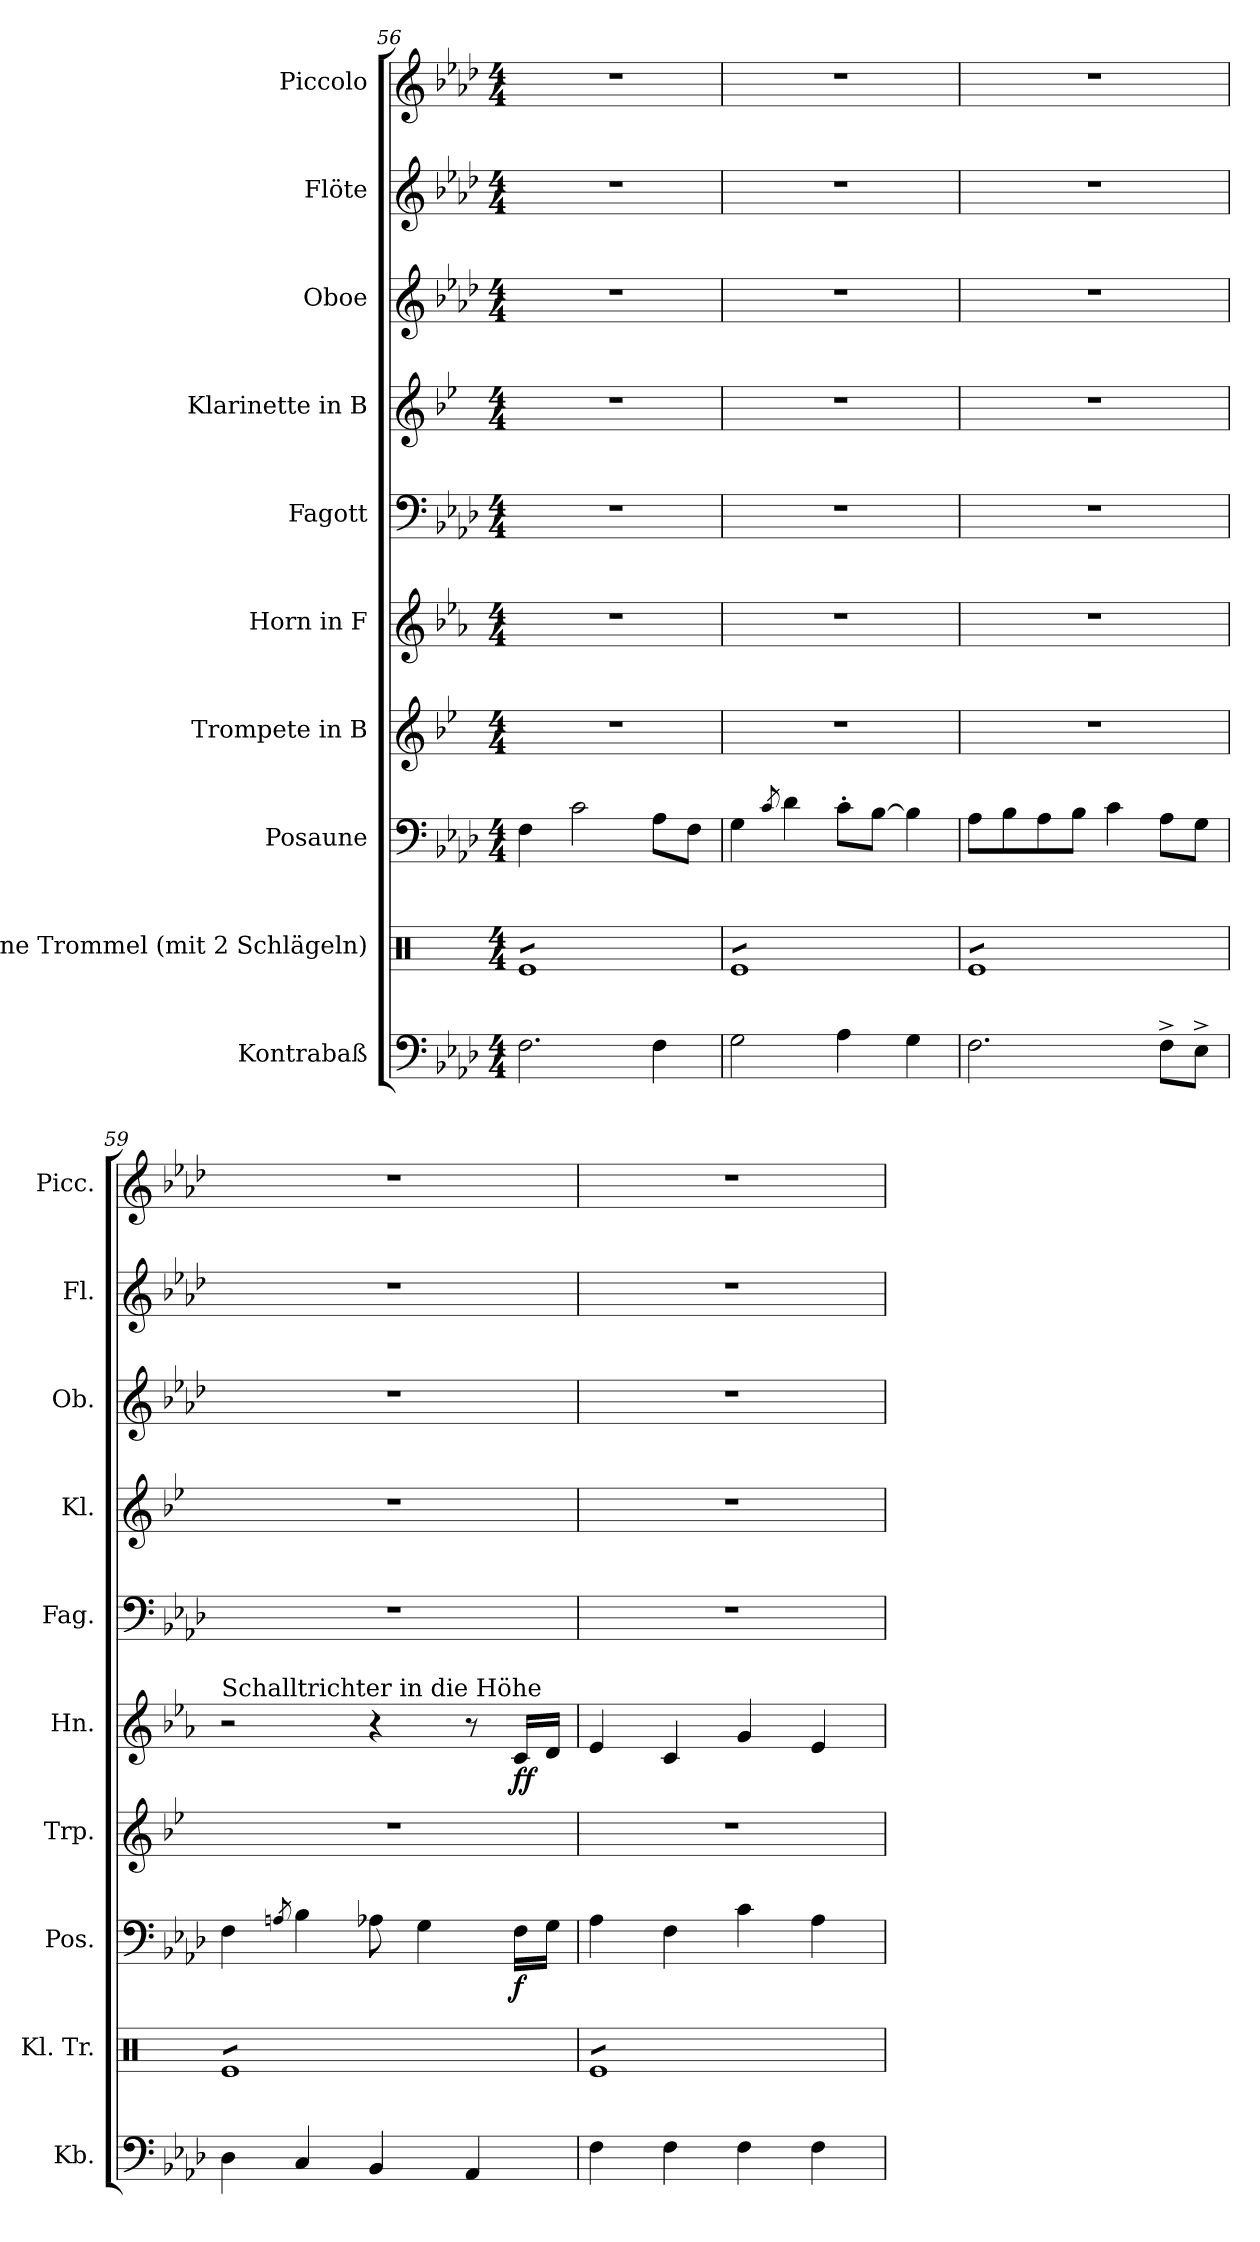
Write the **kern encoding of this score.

**kern	**kern	**kern	**dynam	**kern	**kern	**dynam	**kern	**kern	**kern	**kern	**kern
*part10	*part9	*part8	*part8	*part7	*part6	*part6	*part5	*part4	*part3	*part2	*part1
*staff10	*staff9	*staff8	*staff8	*staff7	*staff6	*staff6	*staff5	*staff4	*staff3	*staff2	*staff1
*I"Kontrabaß	*I"Kleine Trommel (mit 2 Schlägeln)	*I"Posaune	*	*I"Trompete in B	*I"Horn in F	*	*I"Fagott	*I"Klarinette in B	*I"Oboe	*I"Flöte	*I"Piccolo
*I'Kb.	*I'Kl. Tr.	*I'Pos.	*	*I'Trp.	*I'Hn.	*	*I'Fag.	*I'Kl.	*I'Ob.	*I'Fl.	*I'Picc.
*clefF4	*clefX	*clefF4	*	*clefG2	*clefG2	*	*clefF4	*clefG2	*clefG2	*clefG2	*clefG2
*ITrd7c12	*	*	*	*ITrd1c2	*ITrd4c7	*	*	*ITrd1c2	*	*	*ITrd-7c-12
*k[b-e-a-d-]	*k[]	*k[b-e-a-d-]	*	*k[b-e-a-d-]	*k[b-e-a-d-]	*	*k[b-e-a-d-]	*k[b-e-a-d-]	*k[b-e-a-d-]	*k[b-e-a-d-]	*k[b-e-a-d-]
*A-:	*C:	*A-:	*	*A-:	*A-:	*	*A-:	*A-:	*A-:	*A-:	*A-:
*M4/4	*M4/4	*M4/4	*	*M4/4	*M4/4	*	*M4/4	*M4/4	*M4/4	*M4/4	*M4/4
=56	=56	=56	=56	=56	=56	=56	=56	=56	=56	=56	=56
*	*tremolo	*	*	*	*	*	*	*	*	*	*
2.FFi\	8ReiL	4Fi\	.	1r	1r	.	1r	1r	1r	1r	1r
.	8Rei	.	.	.	.	.	.	.	.	.	.
.	8Rei	2ci\	.	.	.	.	.	.	.	.	.
.	8Rei	.	.	.	.	.	.	.	.	.	.
.	8Rei	.	.	.	.	.	.	.	.	.	.
.	8Rei	.	.	.	.	.	.	.	.	.	.
4FFi\	8Rei	8A-i\L	.	.	.	.	.	.	.	.	.
.	8ReiJ	8Fi\J	.	.	.	.	.	.	.	.	.
=57	=57	=57	=57	=57	=57	=57	=57	=57	=57	=57	=57
2GGi\	8ReiL	4Gi\	.	1r	1r	.	1r	1r	1r	1r	1r
.	8Rei	.	.	.	.	.	.	.	.	.	.
.	.	8qci/	.	.	.	.	.	.	.	.	.
.	8Rei	4d-i\	.	.	.	.	.	.	.	.	.
.	8Rei	.	.	.	.	.	.	.	.	.	.
4AA-i\	8Rei	8c'i\L	.	.	.	.	.	.	.	.	.
.	8Rei	[8B-i\J	.	.	.	.	.	.	.	.	.
4GGi\	8Rei	4B-i\]	.	.	.	.	.	.	.	.	.
.	8ReiJ	.	.	.	.	.	.	.	.	.	.
=58	=58	=58	=58	=58	=58	=58	=58	=58	=58	=58	=58
2.FFi\	8ReiL	8A-i\L	.	1r	1r	.	1r	1r	1r	1r	1r
.	8Rei	8B-i\	.	.	.	.	.	.	.	.	.
.	8Rei	8A-i\	.	.	.	.	.	.	.	.	.
.	8Rei	8B-i\J	.	.	.	.	.	.	.	.	.
.	8Rei	4ci\	.	.	.	.	.	.	.	.	.
.	8Rei	.	.	.	.	.	.	.	.	.	.
8FF^i\L	8Rei	8A-i\L	.	.	.	.	.	.	.	.	.
8EE-^i\J	8ReiJ	8Gi\J	.	.	.	.	.	.	.	.	.
=59	=59	=59	=59	=59	=59	=59	=59	=59	=59	=59	=59
!	!	!	!	!	!LO:TX:a:t=Schalltrichter in die Höhe	!	!	!	!	!	!
4DD-i\	8ReiL	4Fi\	.	1r	2r	.	1r	1r	1r	1r	1r
.	8Rei	.	.	.	.	.	.	.	.	.	.
.	.	8qAni/	.	.	.	.	.	.	.	.	.
4CCi/	8Rei	4B-i\	.	.	.	.	.	.	.	.	.
.	8Rei	.	.	.	.	.	.	.	.	.	.
4BBB-i/	8Rei	8A-Xi\	.	.	4r	.	.	.	.	.	.
.	8Rei	4Gi\	.	.	.	.	.	.	.	.	.
4AAA-i/	8Rei	.	.	.	8r	.	.	.	.	.	.
.	8ReiJ	16Fi\LL	f	.	16Fi/LL	ff	.	.	.	.	.
.	.	16Gi\JJ	.	.	16Gi/JJ	.	.	.	.	.	.
!!LO:LB:g=z
=60	=60	=60	=60	=60	=60	=60	=60	=60	=60	=60	=60
4FFi\	8ReiL	4A-i\	.	1r	4A-i/	.	1r	1r	1r	1r	1r
.	8Rei	.	.	.	.	.	.	.	.	.	.
4FFi\	8Rei	4Fi\	.	.	4Fi/	.	.	.	.	.	.
.	8Rei	.	.	.	.	.	.	.	.	.	.
4FFi\	8Rei	4ci\	.	.	4ci/	.	.	.	.	.	.
.	8Rei	.	.	.	.	.	.	.	.	.	.
4FFi\	8Rei	4A-i\	.	.	4A-i/	.	.	.	.	.	.
.	8ReiJ	.	.	.	.	.	.	.	.	.	.
*	*Xtremolo	*	*	*	*	*	*	*	*	*	*
=	=	=	=	=	=	=	=	=	=	=	=
*-	*-	*-	*-	*-	*-	*-	*-	*-	*-	*-	*-
